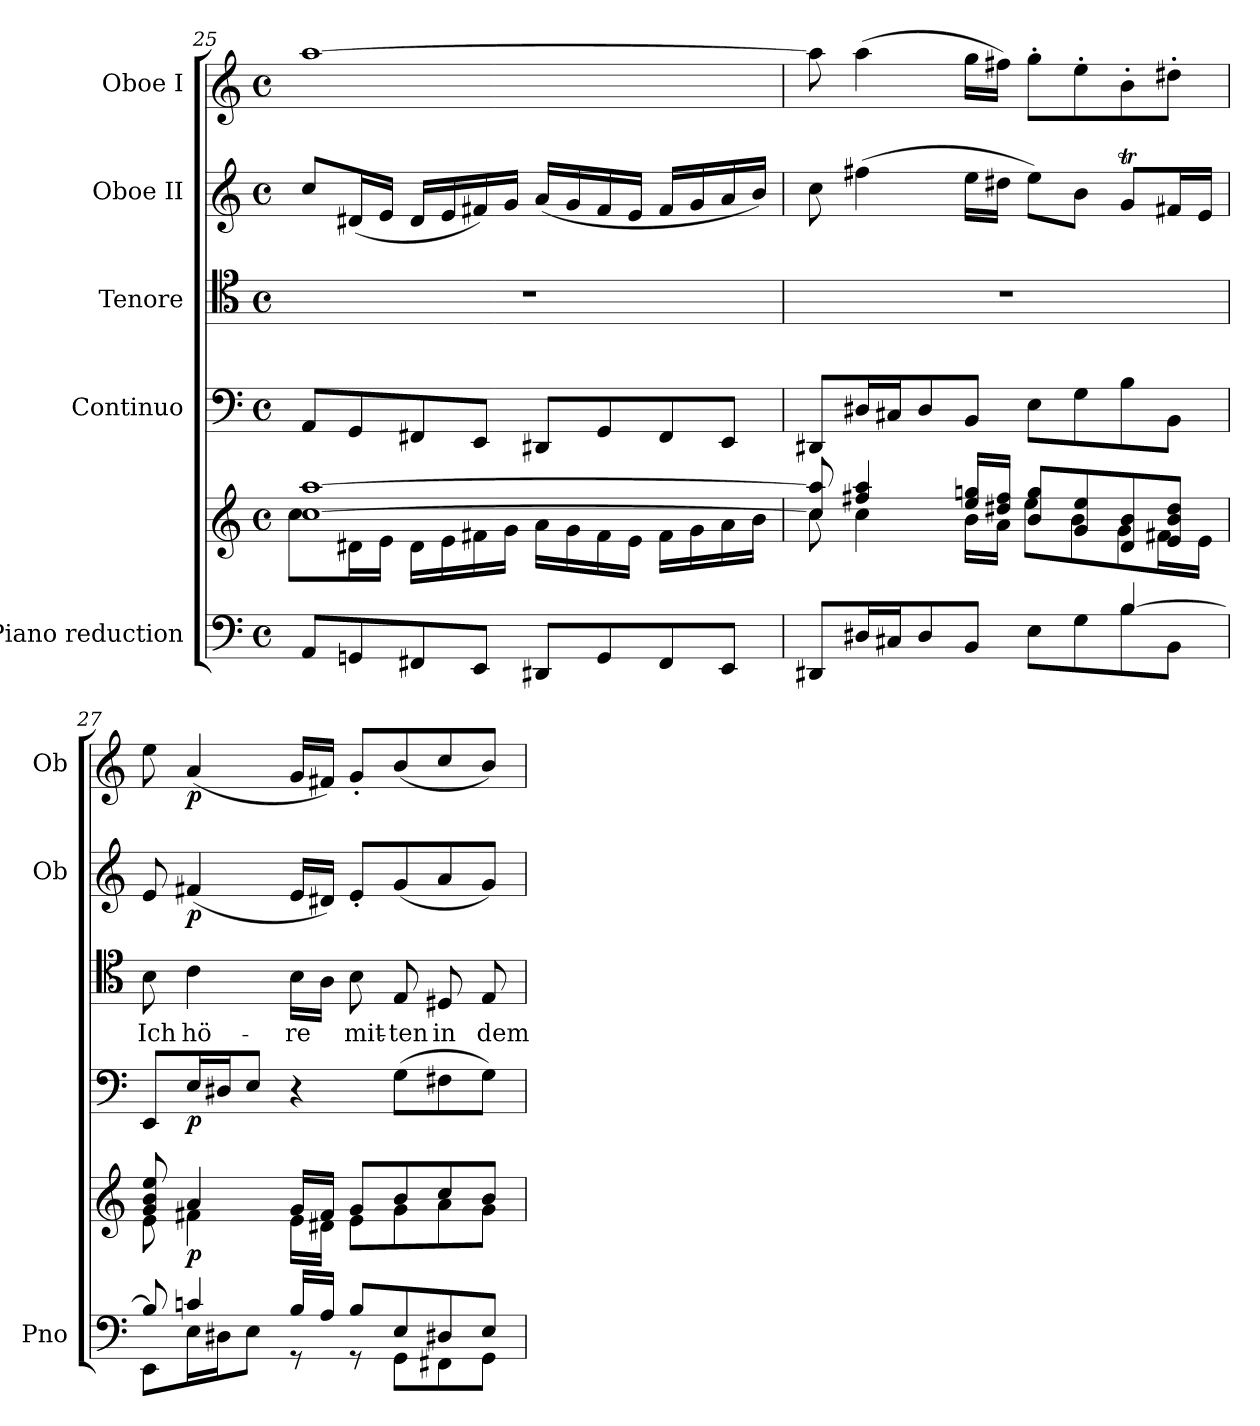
**kern	**kern	**dynam	**kern	**dynam	**kern	**text	**kern	**dynam	**kern	**dynam
*part5	*part5	*part5	*part4	*part4	*part3	*part3	*part2	*part2	*part1	*part1
*staff6	*staff5	*staff5/6	*staff4	*staff4	*staff3	*staff3	*staff2	*staff2	*staff1	*staff1
*I"Piano reduction	*	*	*I"Continuo	*	*I"Tenore	*	*I"Oboe II	*	*I"Oboe I	*
*I'Pno	*	*	*	*	*	*	*I'Ob	*	*I'Ob	*
!!LO:PB:g=z
*clefF4	*clefG2	*	*clefF4	*	*clefC4	*	*clefG2	*	*clefG2	*
*k[]	*k[]	*	*k[]	*	*k[]	*	*k[]	*	*k[]	*
*M4/4	*M4/4	*	*M4/4	*	*M4/4	*	*M4/4	*	*M4/4	*
*met(c)	*met(c)	*	*met(c)	*	*met(c)	*	*met(c)	*	*met(c)	*
=25	=25	=25	=25	=25	=25	=25	=25	=25	=25	=25
*	*^	*	*	*	*	*	*	*	*	*
8AA/L	[1cc [1aa	8cc\L	.	8AA/L	.	1r	.	8cc/L	.	[1aa	.
8GGn/	.	16d#X\L	.	8GG/	.	.	.	(<16d#X/L	.	.	.
.	.	16e\JJ	.	.	.	.	.	16e/JJ	.	.	.
8FF#X/	.	16d#\LL	.	8FF#X/	.	.	.	16d#/LL	.	.	.
.	.	16e\	.	.	.	.	.	16e/	.	.	.
8EE/J	.	16f#X\	.	8EE/J	.	.	.	16f#X/)	.	.	.
.	.	16g\JJ	.	.	.	.	.	16g/JJ	.	.	.
8DD#X/L	.	16a\LL	.	8DD#X/L	.	.	.	(<16a/LL	.	.	.
.	.	16g\	.	.	.	.	.	16g/	.	.	.
8GG/	.	16f#\	.	8GG/	.	.	.	16f#/	.	.	.
.	.	16e\JJ	.	.	.	.	.	16e/JJ	.	.	.
8FF#/	.	16f#\LL	.	8FF#/	.	.	.	16f#/LL	.	.	.
.	.	16g\	.	.	.	.	.	16g/	.	.	.
8EE/J	.	16a\	.	8EE/J	.	.	.	16a/	.	.	.
.	.	16b\JJ	.	.	.	.	.	16b/JJ)	.	.	.
=26	=26	=26	=26	=26	=26	=26	=26	=26	=26	=26	=26
*^	*	*	*	*	*	*	*	*	*	*	*
8DD#X/L	2ryy	8cc/] 8aa/]	8cc\	.	8DD#X/L	.	1r	.	8cc\	.	8aa\]	.
16D#X/L	.	4ff#X/ 4aa/	4cc\	.	16D#X/L	.	.	.	(>4ff#X\	.	(>4aa\	.
16C#X/J	.	.	.	.	16C#X/J	.	.	.	.	.	.	.
8D#/	.	.	.	.	8D#/	.	.	.	.	.	.	.
8BB/J	.	16ee/ 16ggn/LL	16b\LL	.	8BB/J	.	.	.	16ee\LL	.	16gg\LL	.
.	.	16dd#X/ 16ff#/JJ	16a\JJ	.	.	.	.	.	16dd#X\JJ	.	16ff#X\JJ)	.
4ryy	8E\L	8b/ 8gg/L	8ee\L	.	8E\L	.	.	.	8ee\L)	.	8gg'\L	.
.	8G\	8g/ 8ee/	8b\	.	8G\	.	.	.	8b\J	.	8ee'\	.
[4B/	8B\	8d/ 8b/	8g\	.	8B\	.	.	.	8gT/L	.	8b'\	.
.	8BB\J	8e/ 8b/ 8dd#/J	16f#X\L	.	8BB\J	.	.	.	16f#X/L	.	8dd#X'\J	.
.	.	.	16e\JJ	.	.	.	.	.	16e/JJ	.	.	.
=27	=27	=27	=27	=27	=27	=27	=27	=27	=27	=27	=27	=27
!	!	!	!	!	!	!	!	!LO:LY:b	!	!	!	!
8B/]	8EE\L	8g/ 8b/ 8ee/	8e\	.	8EE/L	.	8B\	Ich	8e/	.	8ee\	.
!	!	!	!	!LO:DY:b	!	!LO:DY:b	!	!LO:LY:b	!	!LO:DY:b	!	!LO:DY:b
4cn/	16E\L	4a/	4f#X\	p	16E/L	p	4c\	hö-	(<4f#X/	p	(<4a/	p
.	16D#X\J	.	.	.	16D#X/J	.	.	.	.	.	.	.
.	8E\J	.	.	.	8E/J	.	.	.	.	.	.	.
!	!	!	!	!	!	!	!	!LO:LY:b	!	!	!	!
16B/LL	8r	16g/LL	16e\LL	.	4r	.	16B\LL	-re	16e/LL	.	16g/LL	.
16A/JJ	.	16f#/JJ	16d#X\JJ	.	.	.	16A\JJ	.	16d#X/JJ)	.	16f#X/JJ)	.
!	!	!	!	!	!	!	!	!LO:LY:b	!	!	!	!
8B/L	8r	8g/L	8e\L	.	.	.	8B\	mit-	8e'/L	.	8g'/L	.
!	!	!	!	!	!	!	!	!LO:LY:b	!	!	!	!
8E/	8GG\L	8b/	8g\	.	(>8G\L	.	8E/	-ten	(<8g/	.	(<8b/	.
!	!	!	!	!	!	!	!	!LO:LY:b	!	!	!	!
8D#X/	8FF#X\	8cc/	8a\	.	8F#X\	.	8D#X/	in	8a/	.	8cc/	.
!	!	!	!	!	!	!	!	!LO:LY:b	!	!	!	!
8E/J	8GG\J	8b/J	8g\J	.	8G\J)	.	8E/	dem	8g/J)	.	8b/J)	.
*v	*v	*	*	*	*	*	*	*	*	*	*	*
*	*v	*v	*	*	*	*	*	*	*	*	*
=	=	=	=	=	=	=	=	=	=	=
*-	*-	*-	*-	*-	*-	*-	*-	*-	*-	*-
